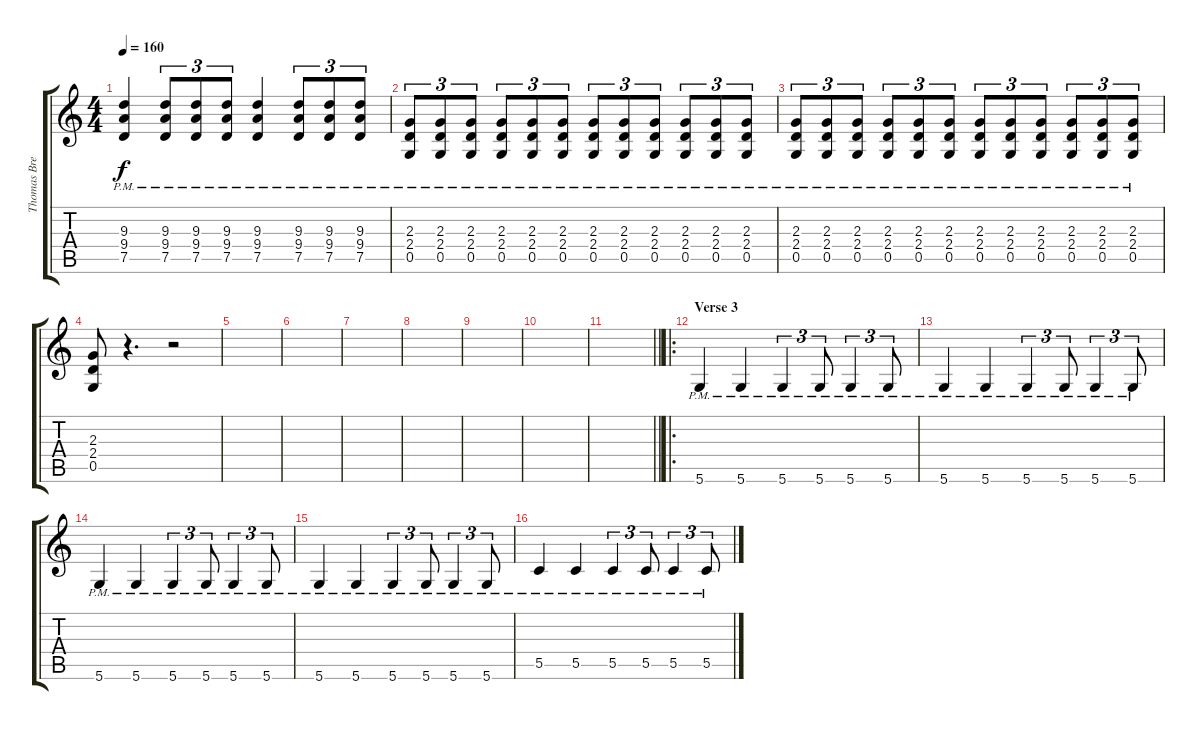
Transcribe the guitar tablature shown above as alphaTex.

\track ("Thomas Bredahl" "Thomas Bre") {instrument distortionguitar}
\staff {score tabs}
\tuning (D4 A3 F3 C3 G2 D2) {hide}
\ts (4 4)
\tempo 160
\clef g2
\ks c
(9.3{pm} 9.4{pm} 7.5{pm}).4{dy f} (9.3{pm} 9.4{pm} 7.5{pm}).8{tu (3 2)} (9.3{pm} 9.4{pm} 7.5{pm}).8{tu (3 2)} (9.3{pm} 9.4{pm} 7.5{pm}).8{tu (3 2)} (9.3{pm} 9.4{pm} 7.5{pm}).4 (9.3{pm} 9.4{pm} 7.5{pm}).8{tu (3 2)} (9.3{pm} 9.4{pm} 7.5{pm}).8{tu (3 2)} (9.3{pm} 9.4{pm} 7.5{pm}).8{tu (3 2)} |
(2.3{pm} 2.4{pm} 0.5{pm}).8{tu (3 2)} (2.3{pm} 2.4{pm} 0.5{pm}).8{tu (3 2)} (2.3{pm} 2.4{pm} 0.5{pm}).8{tu (3 2)} (2.3{pm} 2.4{pm} 0.5{pm}).8{tu (3 2)} (2.3{pm} 2.4{pm} 0.5{pm}).8{tu (3 2)} (2.3{pm} 2.4{pm} 0.5{pm}).8{tu (3 2)} (2.3{pm} 2.4{pm} 0.5{pm}).8{tu (3 2)} (2.3{pm} 2.4{pm} 0.5{pm}).8{tu (3 2)} (2.3{pm} 2.4{pm} 0.5{pm}).8{tu (3 2)} (2.3{pm} 2.4{pm} 0.5{pm}).8{tu (3 2)} (2.3{pm} 2.4{pm} 0.5{pm}).8{tu (3 2)} (2.3{pm} 2.4{pm} 0.5{pm}).8{tu (3 2)} |
(2.3{pm} 2.4{pm} 0.5{pm}).8{tu (3 2)} (2.3{pm} 2.4{pm} 0.5{pm}).8{tu (3 2)} (2.3{pm} 2.4{pm} 0.5{pm}).8{tu (3 2)} (2.3{pm} 2.4{pm} 0.5{pm}).8{tu (3 2)} (2.3{pm} 2.4{pm} 0.5{pm}).8{tu (3 2)} (2.3{pm} 2.4{pm} 0.5{pm}).8{tu (3 2)} (2.3{pm} 2.4{pm} 0.5{pm}).8{tu (3 2)} (2.3{pm} 2.4{pm} 0.5{pm}).8{tu (3 2)} (2.3{pm} 2.4{pm} 0.5{pm}).8{tu (3 2)} (2.3{pm} 2.4{pm} 0.5{pm}).8{tu (3 2)} (2.3{pm} 2.4{pm} 0.5{pm}).8{tu (3 2)} (2.3{pm} 2.4{pm} 0.5{pm}).8{tu (3 2)} |
(2.3 2.4 0.5).8 r.4{d} r.2 |
|
|
|
|
|
|
\barLineRight lightlight
|
\ro
\section ("" "Verse 3")
5.6{pm}.4 5.6{pm}.4 5.6{pm}.4{tu (3 2)} 5.6{pm}.8{tu (3 2)} 5.6{pm}.4{tu (3 2)} 5.6{pm}.8{tu (3 2)} |
5.6{pm}.4 5.6{pm}.4 5.6{pm}.4{tu (3 2)} 5.6{pm}.8{tu (3 2)} 5.6{pm}.4{tu (3 2)} 5.6{pm}.8{tu (3 2)} |
5.6{pm}.4 5.6{pm}.4 5.6{pm}.4{tu (3 2)} 5.6{pm}.8{tu (3 2)} 5.6{pm}.4{tu (3 2)} 5.6{pm}.8{tu (3 2)} |
5.6{pm}.4 5.6{pm}.4 5.6{pm}.4{tu (3 2)} 5.6{pm}.8{tu (3 2)} 5.6{pm}.4{tu (3 2)} 5.6{pm}.8{tu (3 2)} |
5.5{pm}.4 5.5{pm}.4 5.5{pm}.4{tu (3 2)} 5.5{pm}.8{tu (3 2)} 5.5{pm}.4{tu (3 2)} 5.5{pm}.8{tu (3 2)}
